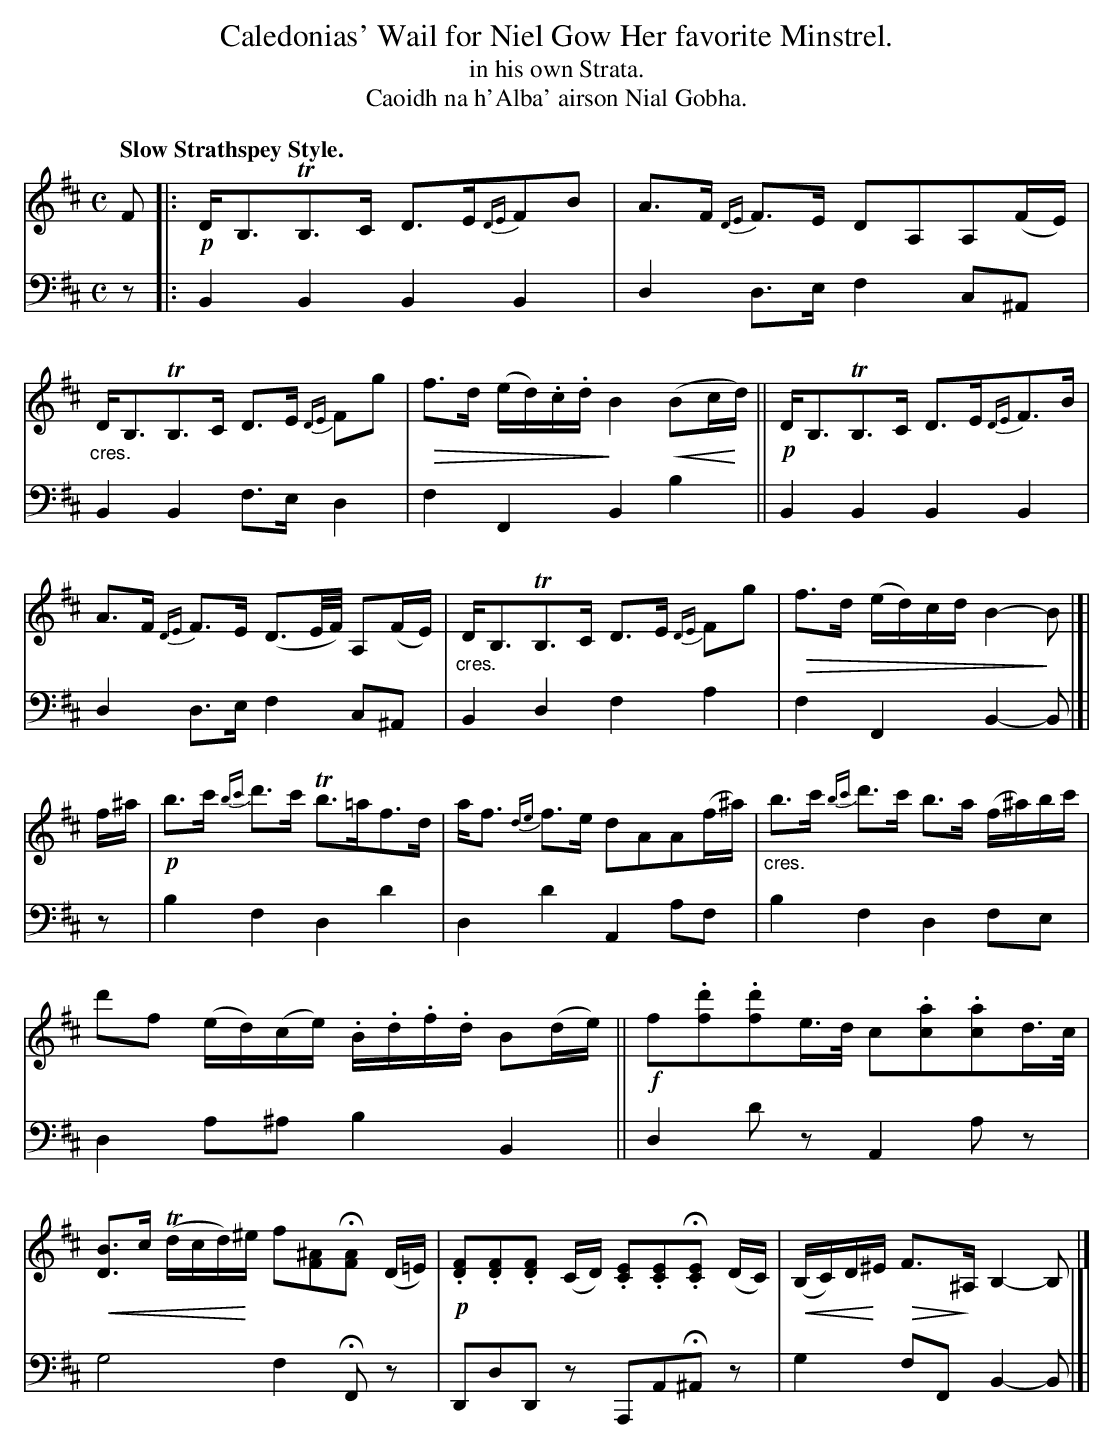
X:1
T: Caledonias' Wail for Niel Gow Her favorite Minstrel.
T: in his own Strata.
T: Caoidh na h'Alba' airson Nial Gobha.
U: p=!crescendo(!
U: P=!crescendo)!
U: Q=!diminuendo(!
U: q=!diminuendo)!
M: C
L: 1/8
Q: "Slow Strathspey Style."
K: Bm
V: 1 staves=2
F |:!p!\
D<B,TB,>C D>E{DE}FB | A>F {DE}F>E DA,A,(F/E/) |\
"_cres."D<B,TB,>C D>E {DE}Fg | Qf>d (e/d/).c/.d/ qB2 (pBc/Pd/) ||\
!p!D<B,TB,>C D>E{DE}F>B |
A>F {DE}F>E (D3/E//F//) A,(F/E/) |"_cres."\
D<B,TB,>C D>E {DE}Fg | Qf>d (e/d/)c/d/ B2-qB |]|\
f/^a/ |\
!p!b>c' {bc'}d'>c' Tb>=af>d | a<f {de}f>e dAA(f/^a/) |\
"_cres."b>c' {bc'}d'>c' b>a (f/^a/)b/c'/ |
d'f (e/d/)(c/e/) .B/.d/.f/.d/ B(d/e/) ||\
!f!f.[d'f].[d'f]e/>d/ c.[ac].[ac]d/>c/ | p[BD]>c (Td/c/d/)P^e/ f[^AF]H[AF] (D/=E/) |\
!p!.[FD].[FD].[FD] (C/D/) .[EC].[EC]H.[EC] (D/C/) | p(B,/C/)D/P^E/ QF>q^A, B,2-B, |]
V: 2 clef=bass middle=d
z |:\
B2B2 B2B2 | d2d>e f2c^A | B2B2 f>ed2 | f2F2 B2b2 ||
B2B2 B2B2 | d2d>e f2c^A | B2d2 f2a2 | f2F2 B2-B |]| z |
b2f2 d2d'2 | d2d'2 A2af | b2f2 d2fe | d2a^a b2B2 ||
d2d'z A2az | g4 f2HFz | DdDz A,AH^Az | g2fF B2-B |]|
